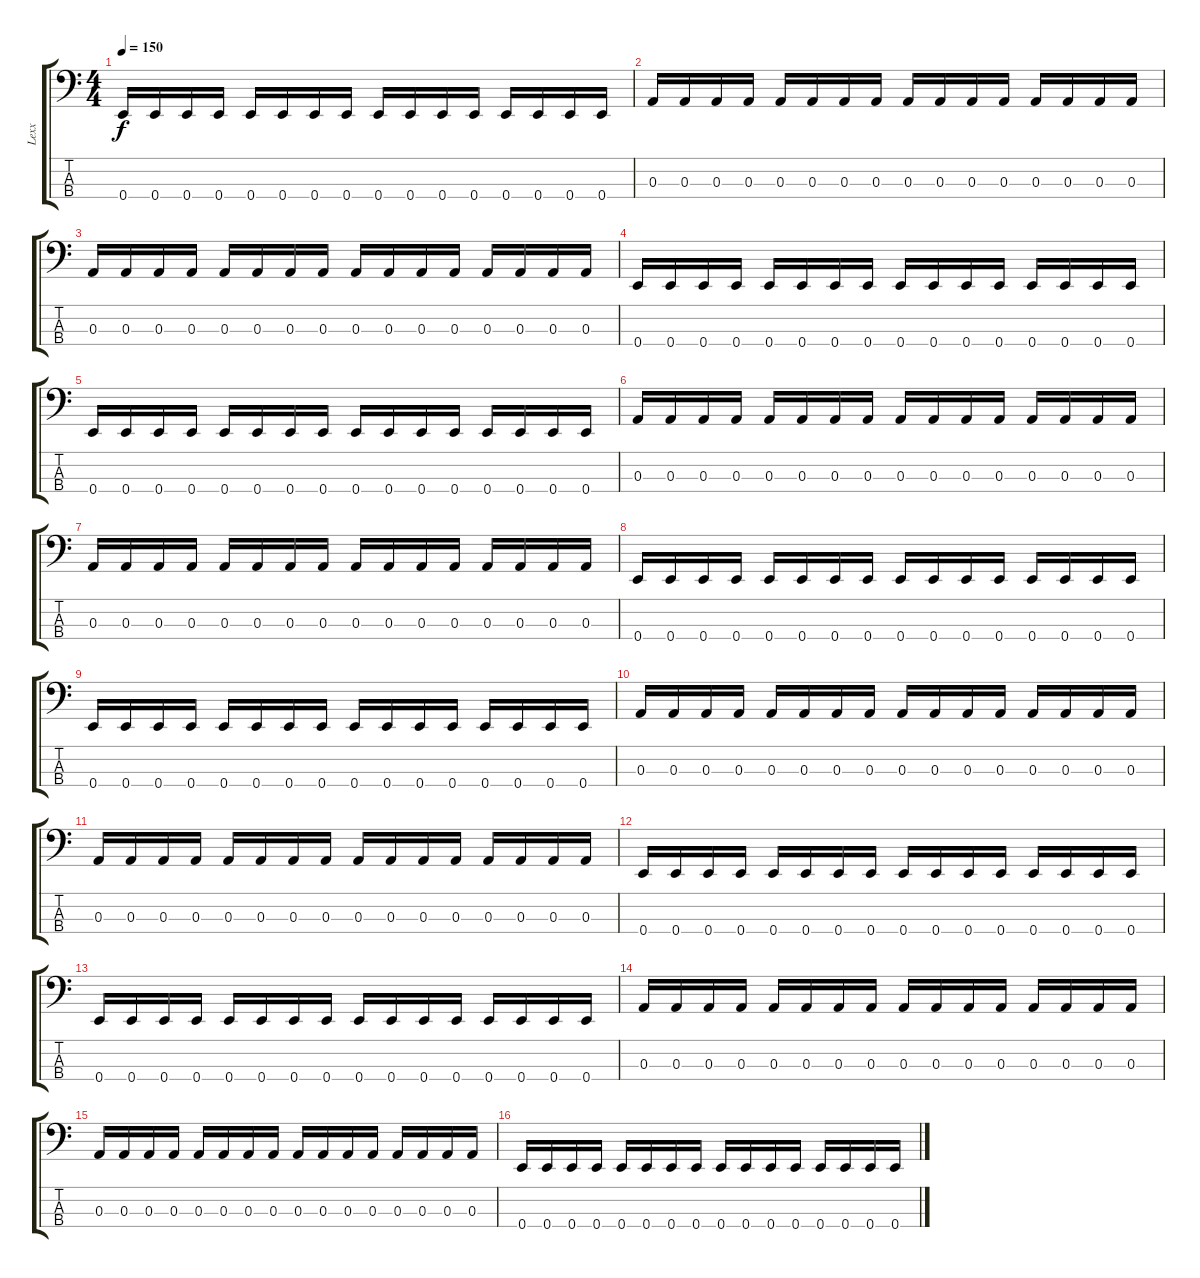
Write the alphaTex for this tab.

\track ("Lexx" "Lexx") {instrument electricbasspick}
\staff {score tabs}
\tuning (G2 D2 A1 E1) {hide}
\ts (4 4)
\tempo 150
\clef f4
\ks c
0.4.16{dy f} 0.4.16 0.4.16 0.4.16 0.4.16 0.4.16 0.4.16 0.4.16 0.4.16 0.4.16 0.4.16 0.4.16 0.4.16 0.4.16 0.4.16 0.4.16 |
0.3.16 0.3.16 0.3.16 0.3.16 0.3.16 0.3.16 0.3.16 0.3.16 0.3.16 0.3.16 0.3.16 0.3.16 0.3.16 0.3.16 0.3.16 0.3.16 |
0.3.16 0.3.16 0.3.16 0.3.16 0.3.16 0.3.16 0.3.16 0.3.16 0.3.16 0.3.16 0.3.16 0.3.16 0.3.16 0.3.16 0.3.16 0.3.16 |
0.4.16 0.4.16 0.4.16 0.4.16 0.4.16 0.4.16 0.4.16 0.4.16 0.4.16 0.4.16 0.4.16 0.4.16 0.4.16 0.4.16 0.4.16 0.4.16 |
0.4.16 0.4.16 0.4.16 0.4.16 0.4.16 0.4.16 0.4.16 0.4.16 0.4.16 0.4.16 0.4.16 0.4.16 0.4.16 0.4.16 0.4.16 0.4.16 |
0.3.16 0.3.16 0.3.16 0.3.16 0.3.16 0.3.16 0.3.16 0.3.16 0.3.16 0.3.16 0.3.16 0.3.16 0.3.16 0.3.16 0.3.16 0.3.16 |
0.3.16 0.3.16 0.3.16 0.3.16 0.3.16 0.3.16 0.3.16 0.3.16 0.3.16 0.3.16 0.3.16 0.3.16 0.3.16 0.3.16 0.3.16 0.3.16 |
0.4.16 0.4.16 0.4.16 0.4.16 0.4.16 0.4.16 0.4.16 0.4.16 0.4.16 0.4.16 0.4.16 0.4.16 0.4.16 0.4.16 0.4.16 0.4.16 |
0.4.16 0.4.16 0.4.16 0.4.16 0.4.16 0.4.16 0.4.16 0.4.16 0.4.16 0.4.16 0.4.16 0.4.16 0.4.16 0.4.16 0.4.16 0.4.16 |
0.3.16 0.3.16 0.3.16 0.3.16 0.3.16 0.3.16 0.3.16 0.3.16 0.3.16 0.3.16 0.3.16 0.3.16 0.3.16 0.3.16 0.3.16 0.3.16 |
0.3.16 0.3.16 0.3.16 0.3.16 0.3.16 0.3.16 0.3.16 0.3.16 0.3.16 0.3.16 0.3.16 0.3.16 0.3.16 0.3.16 0.3.16 0.3.16 |
0.4.16 0.4.16 0.4.16 0.4.16 0.4.16 0.4.16 0.4.16 0.4.16 0.4.16 0.4.16 0.4.16 0.4.16 0.4.16 0.4.16 0.4.16 0.4.16 |
0.4.16 0.4.16 0.4.16 0.4.16 0.4.16 0.4.16 0.4.16 0.4.16 0.4.16 0.4.16 0.4.16 0.4.16 0.4.16 0.4.16 0.4.16 0.4.16 |
0.3.16 0.3.16 0.3.16 0.3.16 0.3.16 0.3.16 0.3.16 0.3.16 0.3.16 0.3.16 0.3.16 0.3.16 0.3.16 0.3.16 0.3.16 0.3.16 |
0.3.16 0.3.16 0.3.16 0.3.16 0.3.16 0.3.16 0.3.16 0.3.16 0.3.16 0.3.16 0.3.16 0.3.16 0.3.16 0.3.16 0.3.16 0.3.16 |
0.4.16 0.4.16 0.4.16 0.4.16 0.4.16 0.4.16 0.4.16 0.4.16 0.4.16 0.4.16 0.4.16 0.4.16 0.4.16 0.4.16 0.4.16 0.4.16
